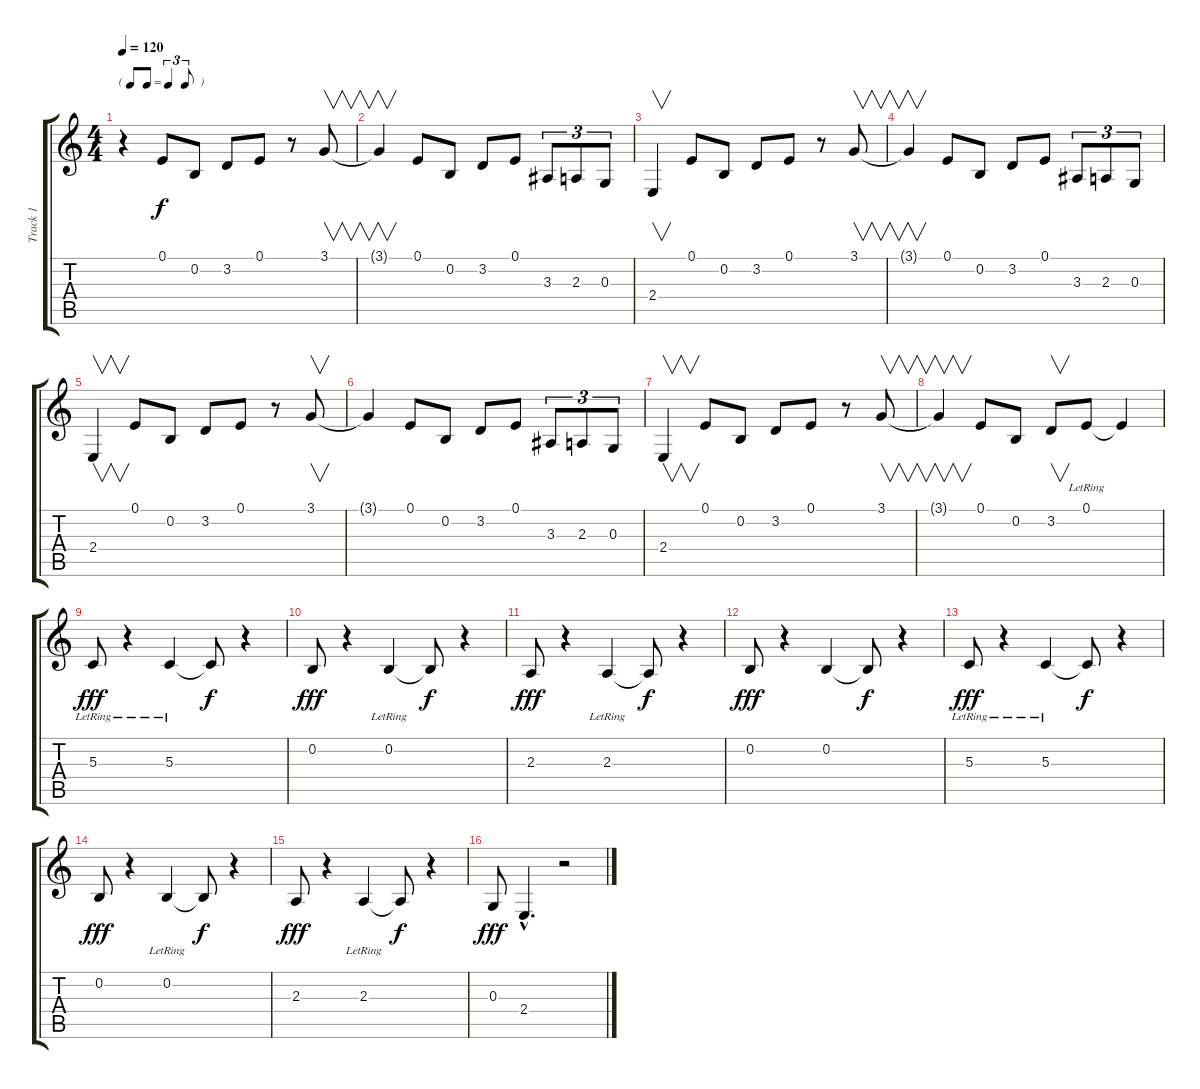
\track ("Track 1" "Track 1") {instrument electricpiano1}
\staff {score tabs}
\tuning (E4 B3 G3 D3 A2 E2) {hide}
\ts (4 4)
\tf triplet8th
\tempo 120
\clef g2
\ks c
r.4{dy f instrument electricpiano1} 0.1.8 0.2.8 3.2.8 0.1.8 r.8 3.1.8{v} |
3.1{t}.4{v} 0.1.8 0.2.8 3.2.8 0.1.8 3.3.8{tu (3 2)} 2.3.8{tu (3 2)} 0.3.8{tu (3 2)} |
2.4.4{v} 0.1.8 0.2.8 3.2.8 0.1.8 r.8 3.1.8{v} |
3.1{t}.4{v} 0.1.8 0.2.8 3.2.8 0.1.8 3.3.8{tu (3 2)} 2.3.8{tu (3 2)} 0.3.8{tu (3 2)} |
2.4.4{v} 0.1.8 0.2.8 3.2.8 0.1.8 r.8 3.1.8{v} |
3.1{t}.4 0.1.8 0.2.8 3.2.8 0.1.8 3.3.8{tu (3 2)} 2.3.8{tu (3 2)} 0.3.8{tu (3 2)} |
2.4.4{v} 0.1.8 0.2.8 3.2.8 0.1.8 r.8 3.1.8{v} |
3.1{t}.4{v} 0.1.8 0.2.8 3.2.8{v} 0.1{lr}.8 0.1{t}.4 |
5.3{lr}.8{dy fff volume 12 instrument tenorsax} r.4 5.3{lr}.4 5.3{t}.8{dy f} r.4 |
0.2.8{dy fff} r.4 0.2{lr}.4 0.2{t}.8{dy f} r.4 |
2.3.8{dy fff} r.4 2.3{lr}.4 2.3{t}.8{dy f} r.4 |
0.2.8{dy fff} r.4 0.2.4 0.2{t}.8{dy f} r.4 |
5.3{lr}.8{dy fff volume 14} r.4 5.3{lr}.4 5.3{t}.8{dy f} r.4 |
0.2.8{dy fff} r.4 0.2{lr}.4 0.2{t}.8{dy f} r.4 |
2.3.8{dy fff} r.4 2.3{lr}.4 2.3{t}.8{dy f} r.4 |
0.3.8{dy fff} 2.4{hac}.4{d} r.2
